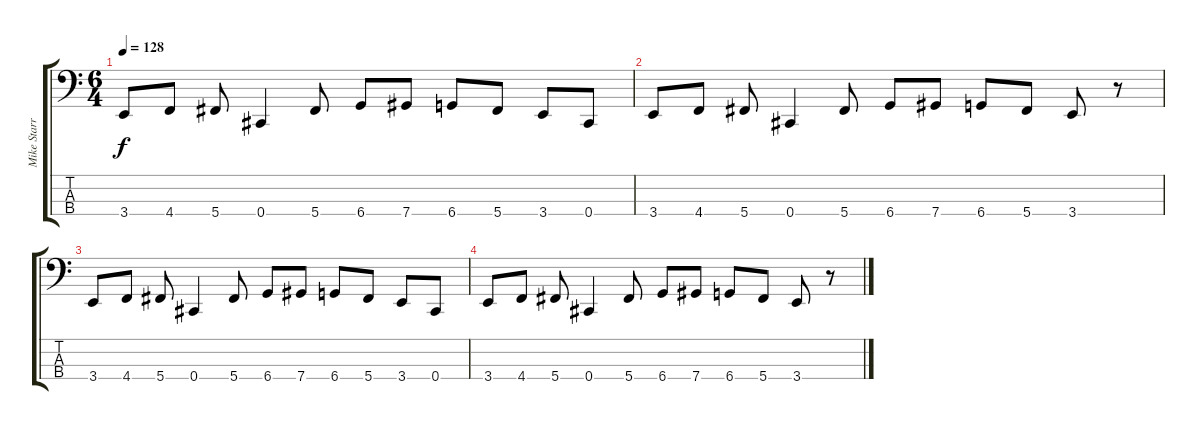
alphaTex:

\track ("Mike Starr (Bass)" "Mike Starr") {instrument electricbasspick}
\staff {score tabs}
\tuning (Gb2 Db2 Ab1 Db1) {hide}
\ts (6 4)
\tempo 128
\clef f4
\ks c
3.4.8{dy f} 4.4.8 5.4.8 0.4.4 5.4.8 6.4.8 7.4.8 6.4.8 5.4.8 3.4.8 0.4.8 |
3.4.8 4.4.8 5.4.8 0.4.4 5.4.8 6.4.8 7.4.8 6.4.8 5.4.8 3.4.8 r.8 |
3.4.8 4.4.8 5.4.8 0.4.4 5.4.8 6.4.8 7.4.8 6.4.8 5.4.8 3.4.8 0.4.8 |
3.4.8 4.4.8 5.4.8 0.4.4 5.4.8 6.4.8 7.4.8 6.4.8 5.4.8 3.4.8 r.8
